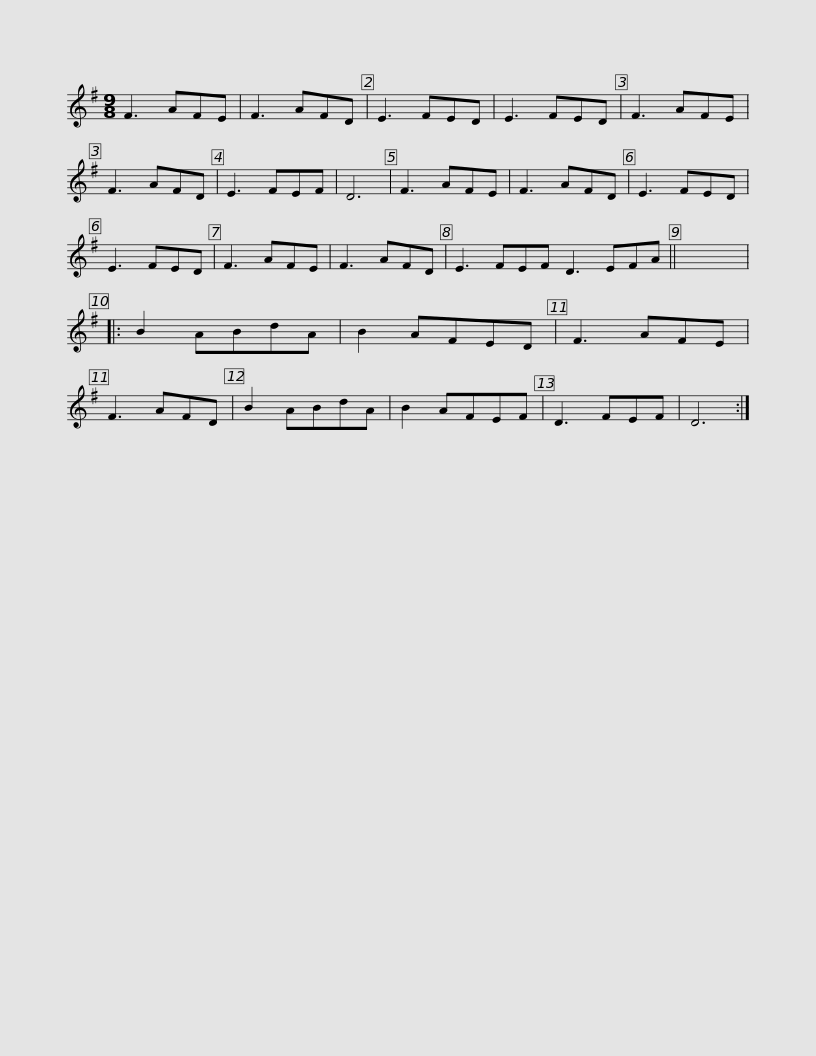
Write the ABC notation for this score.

X:1
L:1/8
M:9/8
I:linebreak $
K:G
V:1 treble
V:1
 F3 AFE | F3 AFD | E3 FED | E3 FED | F3 AFE | %5
 F3 AFD | E3 FEF | D6 | F3 AFE | F3 AFD |$ %10
 E3 FED | E3 FED | F3 AFE | F3 AFD | E3 FEF D3 EFA || %15
 x9 |: B2 ABdA | B2 AFED |$ F3 AFE | F3 AFD | %20
 B2 ABdA | B2 AFEF | D3 FEF | D6 :| %24
